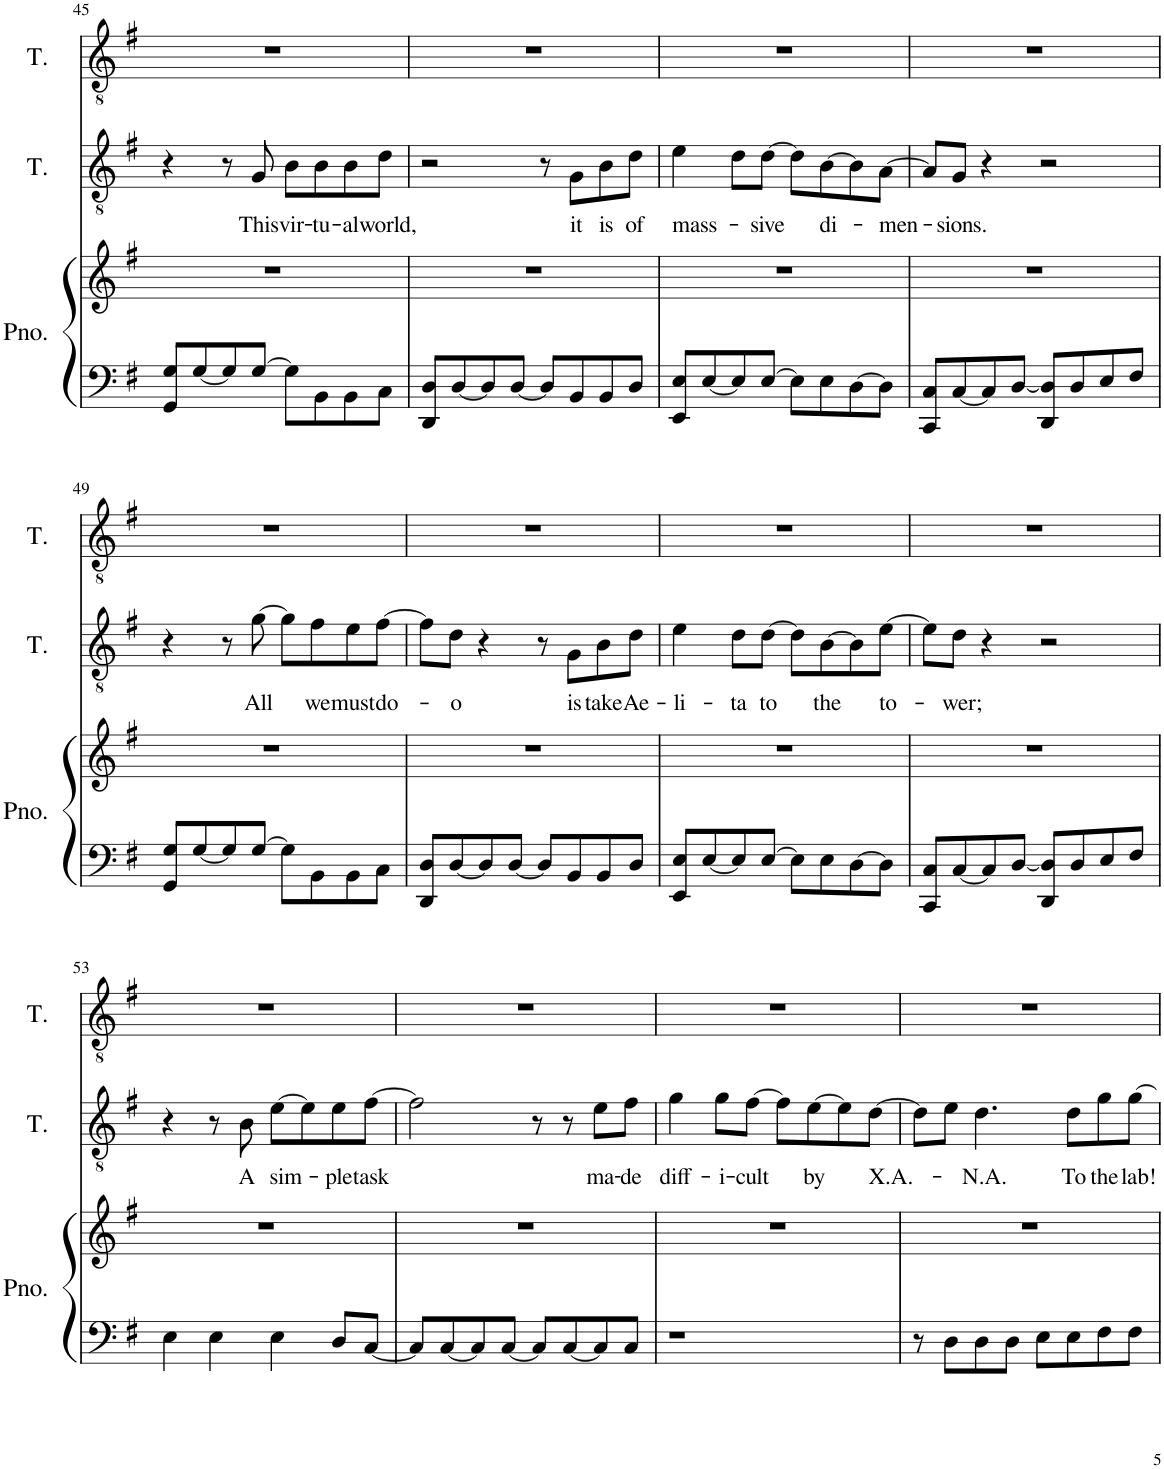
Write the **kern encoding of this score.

**kern	**kern	**kern	**text	**kern
*part3	*part3	*part2	*part2	*part1
*staff4	*staff3	*staff2	*staff2	*staff1
*I"Piano	*	*I"Tenor	*	*I"Tenor
*I'Pno.	*	*I'T.	*	*I'T.
!!LO:PB:g=z
*clefF4	*clefG2	*clefGv2	*	*clefGv2
*k[f#]	*k[f#]	*k[f#]	*	*k[f#]
=45	=45	=45	=45	=45
8GG/ 8G/L	1r	4r	.	1r
[8G/	.	.	.	.
8G/]	.	8r	.	.
!	!	!	!LO:LY:b	!
[8G/J	.	8G/	This	.
!	!	!	!LO:LY:b	!
8G\L]	.	8B\L	vir-	.
!	!	!	!LO:LY:b	!
8BB\	.	8B\	-tu-	.
!	!	!	!LO:LY:b	!
8BB\	.	8B\	-al	.
!	!	!	!LO:LY:b	!
8C\J	.	8d\J	world,	.
=46	=46	=46	=46	=46
8DD/ 8D/L	1r	2r	.	1r
[8D/	.	.	.	.
8D/]	.	.	.	.
[8D/J	.	.	.	.
8D/L]	.	8r	.	.
!	!	!	!LO:LY:b	!
8BB/	.	8G\L	it	.
!	!	!	!LO:LY:b	!
8BB/	.	8B\	is	.
!	!	!	!LO:LY:b	!
8D/J	.	8d\J	of	.
=47	=47	=47	=47	=47
!	!	!	!LO:LY:b	!
8EE/ 8E/L	1r	4e\	mass-	1r
[8E/	.	.	.	.
8E/]	.	8d\L	.	.
!	!	!	!LO:LY:b	!
[8E/J	.	[8d\J	-sive	.
8E\L]	.	8d\L]	.	.
!	!	!	!LO:LY:b	!
8E\	.	[8B\	di-	.
[8D\	.	8B\]	.	.
!	!	!	!LO:LY:b	!
8D\J]	.	[8A\J	-men-	.
=48	=48	=48	=48	=48
8CC/ 8C/L	1r	8A/L]	.	1r
!	!	!	!LO:LY:b	!
[8C/	.	8G/J	-sions.	.
8C/]	.	4r	.	.
[8D/J	.	.	.	.
8DD/ 8D/]L	.	2r	.	.
8D/	.	.	.	.
8E/	.	.	.	.
8F#/J	.	.	.	.
!!LO:LB:g=z
=49	=49	=49	=49	=49
8GG/ 8G/L	1r	4r	.	1r
[8G/	.	.	.	.
8G/]	.	8r	.	.
!	!	!	!LO:LY:b	!
[8G/J	.	[8g\	All	.
8G\L]	.	8g\L]	.	.
!	!	!	!LO:LY:b	!
8BB\	.	8f#\	we	.
!	!	!	!LO:LY:b	!
8BB\	.	8e\	must	.
!	!	!	!LO:LY:b	!
8C\J	.	[8f#\J	do-	.
=50	=50	=50	=50	=50
8DD/ 8D/L	1r	8f#\L]	.	1r
!	!	!	!LO:LY:b	!
[8D/	.	8d\J	-o	.
8D/]	.	4r	.	.
[8D/J	.	.	.	.
8D/L]	.	8r	.	.
!	!	!	!LO:LY:b	!
8BB/	.	8G\L	is	.
!	!	!	!LO:LY:b	!
8BB/	.	8B\	take	.
!	!	!	!LO:LY:b	!
8D/J	.	8d\J	Ae-	.
=51	=51	=51	=51	=51
!	!	!	!LO:LY:b	!
8EE/ 8E/L	1r	4e\	-li-	1r
[8E/	.	.	.	.
!	!	!	!LO:LY:b	!
8E/]	.	8d\L	-ta	.
!	!	!	!LO:LY:b	!
[8E/J	.	[8d\J	to	.
8E\L]	.	8d\L]	.	.
!	!	!	!LO:LY:b	!
8E\	.	[8B\	the	.
[8D\	.	8B\]	.	.
!	!	!	!LO:LY:b	!
8D\J]	.	[8e\J	to-	.
=52	=52	=52	=52	=52
8CC/ 8C/L	1r	8e\L]	.	1r
!	!	!	!LO:LY:b	!
[8C/	.	8d\J	-wer;	.
8C/]	.	4r	.	.
[8D/J	.	.	.	.
8DD/ 8D/]L	.	2r	.	.
8D/	.	.	.	.
8E/	.	.	.	.
8F#/J	.	.	.	.
!!LO:LB:g=z
=53	=53	=53	=53	=53
4E\	1r	4r	.	1r
4E\	.	8r	.	.
!	!	!	!LO:LY:b	!
.	.	8B\	A	.
!	!	!	!LO:LY:b	!
4E\	.	[8e\L	sim-	.
.	.	8e\]	.	.
!	!	!	!LO:LY:b	!
8D/L	.	8e\	-ple	.
!	!	!	!LO:LY:b	!
[8C/J	.	[8f#\J	task	.
=54	=54	=54	=54	=54
8C/L]	1r	2f#\]	.	1r
[8C/	.	.	.	.
8C/]	.	.	.	.
[8C/J	.	.	.	.
8C/L]	.	8r	.	.
[8C/	.	8r	.	.
!	!	!	!LO:LY:b	!
8C/]	.	8e\L	ma-	.
!	!	!	!LO:LY:b	!
8C/J	.	8f#\J	-de	.
=55	=55	=55	=55	=55
!	!	!	!LO:LY:b	!
1r	1r	4g\	diff-	1r
!	!	!	!LO:LY:b	!
.	.	8g\L	-i-	.
!	!	!	!LO:LY:b	!
.	.	[8f#\J	-cult	.
.	.	8f#\L]	.	.
!	!	!	!LO:LY:b	!
.	.	[8e\	by	.
.	.	8e\]	.	.
!	!	!	!LO:LY:b	!
.	.	[8d\J	X.A.-	.
=56	=56	=56	=56	=56
8r	1r	8d\L]	.	1r
8D\L	.	8e\J	.	.
!	!	!	!LO:LY:b	!
8D\	.	4.d\	-N.A.	.
8D\J	.	.	.	.
8E\L	.	.	.	.
!	!	!	!LO:LY:b	!
8E\	.	8d\L	To	.
!	!	!	!LO:LY:b	!
8F#\	.	8g\	the	.
!	!	!	!LO:LY:b	!
8F#\J	.	[8g\J	lab!	.
=	=	=	=	=
*-	*-	*-	*-	*-
